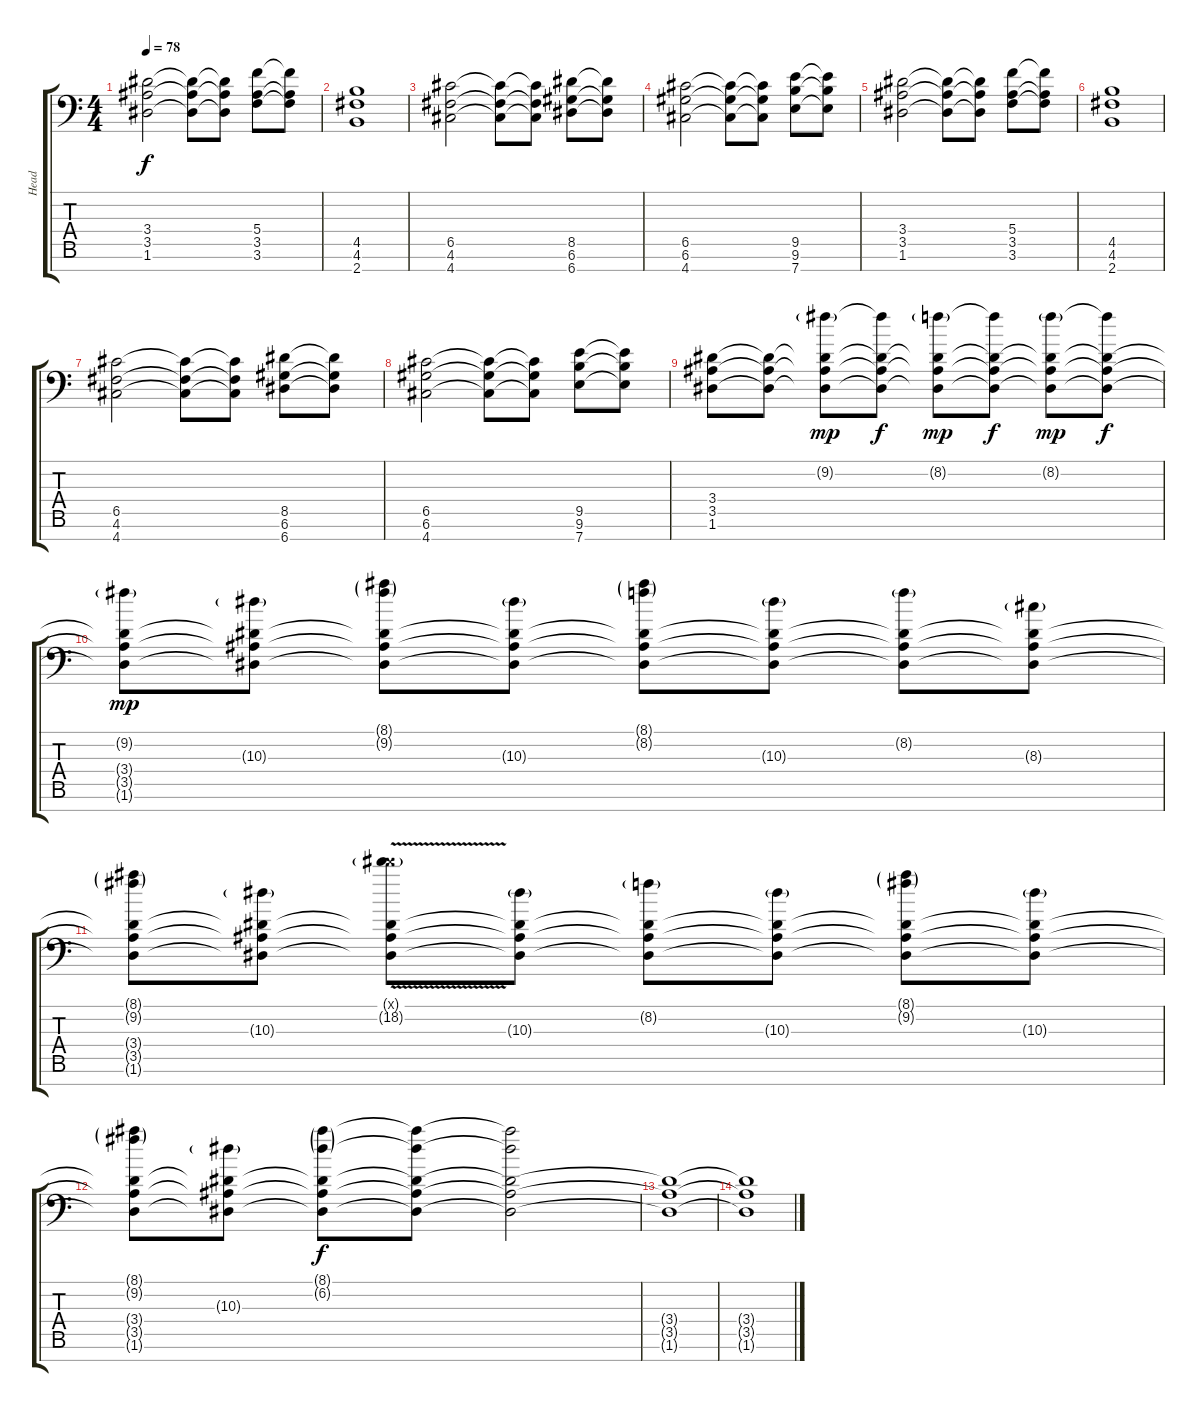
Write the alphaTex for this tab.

\track ("Head" "Head") {instrument distortionguitar}
\staff {score tabs}
\tuning (D4 A3 F3 C3 G2 D2 A1) {hide}
\ts (4 4)
\tempo 78
\clef f4
\ks c
(3.4 3.5 1.6).2{dy f} (3.4{t} 3.5{t} 1.6{t}).8 (3.4{t} 3.5{t} 1.6{t}).8 (5.4 3.5 3.6).8 (5.4{t} 3.5{t} 3.6{t}).8 |
(4.5 4.6 2.7).1 |
(6.5 4.6 4.7).2 (6.5{t} 4.6{t} 4.7{t}).8 (6.5{t} 4.6{t} 4.7{t}).8 (8.5 6.6 6.7).8 (8.5{t} 6.6{t} 6.7{t}).8 |
(6.5 6.6 4.7).2 (6.5{t} 6.6{t} 4.7{t}).8 (6.5{t} 6.6{t} 4.7{t}).8 (9.5 9.6 7.7).8 (9.5{t} 9.6{t} 7.7{t}).8 |
(3.4 3.5 1.6).2 (3.4{t} 3.5{t} 1.6{t}).8 (3.4{t} 3.5{t} 1.6{t}).8 (5.4 3.5 3.6).8 (5.4{t} 3.5{t} 3.6{t}).8 |
(4.5 4.6 2.7).1 |
(6.5 4.6 4.7).2 (6.5{t} 4.6{t} 4.7{t}).8 (6.5{t} 4.6{t} 4.7{t}).8 (8.5 6.6 6.7).8 (8.5{t} 6.6{t} 6.7{t}).8 |
(6.5 6.6 4.7).2 (6.5{t} 6.6{t} 4.7{t}).8 (6.5{t} 6.6{t} 4.7{t}).8 (9.5 9.6 7.7).8 (9.5{t} 9.6{t} 7.7{t}).8 |
(3.4 3.5 1.6).8 (3.4{t} 3.5{t} 1.6{t}).8{instrument musicbox} (9.2{g} 3.4{t} 3.5{t} 1.6{t}).8{dy mp} (9.2{t} 3.4{t} 3.5{t} 1.6{t}).8{dy f} (8.2{g} 3.4{t} 3.5{t} 1.6{t}).8{dy mp} (8.2{t} 3.4{t} 3.5{t} 1.6{t}).8{dy f} (8.2{g} 3.4{t} 3.5{t} 1.6{t}).8{dy mp} (8.2{t} 3.4{t} 3.5{t} 1.6{t}).8{dy f} |
(9.2{g} 3.4{t} 3.5{t} 1.6{t}).8{dy mp volume 12} (10.3{g} 3.4{t} 3.5{t} 1.6{t}).8 (8.1{g} 9.2{g} 3.4{t} 3.5{t} 1.6{t}).8 (10.3{g} 3.4{t} 3.5{t} 1.6{t}).8 (8.1{g} 8.2{g} 3.4{t} 3.5{t} 1.6{t}).8 (10.3{g} 3.4{t} 3.5{t} 1.6{t}).8 (8.2{g} 3.4{t} 3.5{t} 1.6{t}).8 (8.3{g} 3.4{t} 3.5{t} 1.6{t}).8 |
(8.1{g} 9.2{g} 3.4{t} 3.5{t} 1.6{t}).8{volume 0} (10.3{g} 3.4{t} 3.5{t} 1.6{t}).8 (13.1{g x} 18.2{v g} 3.4{t} 3.5{t} 1.6{t}).8 (10.3{g} 3.4{t} 3.5{t} 1.6{t}).8 (8.2{g} 3.4{t} 3.5{t} 1.6{t}).8 (10.3{g} 3.4{t} 3.5{t} 1.6{t}).8 (8.1{g} 9.2{g} 3.4{t} 3.5{t} 1.6{t}).8 (10.3{g} 3.4{t} 3.5{t} 1.6{t}).8 |
(8.1{g} 9.2{g} 3.4{t} 3.5{t} 1.6{t}).8 (10.3{g} 3.4{t} 3.5{t} 1.6{t}).8 (8.1{g} 6.2{g} 3.4{t} 3.5{t} 1.6{t}).8{dy f} (8.1{t} 6.2{t} 3.4{t} 3.5{t} 1.6{t}).8 (8.1{t} 6.2{t} 3.4{t} 3.5{t} 1.6{t}).2 |
(3.4{t} 3.5{t} 1.6{t}).1 |
(3.4{t} 3.5{t} 1.6{t}).1
